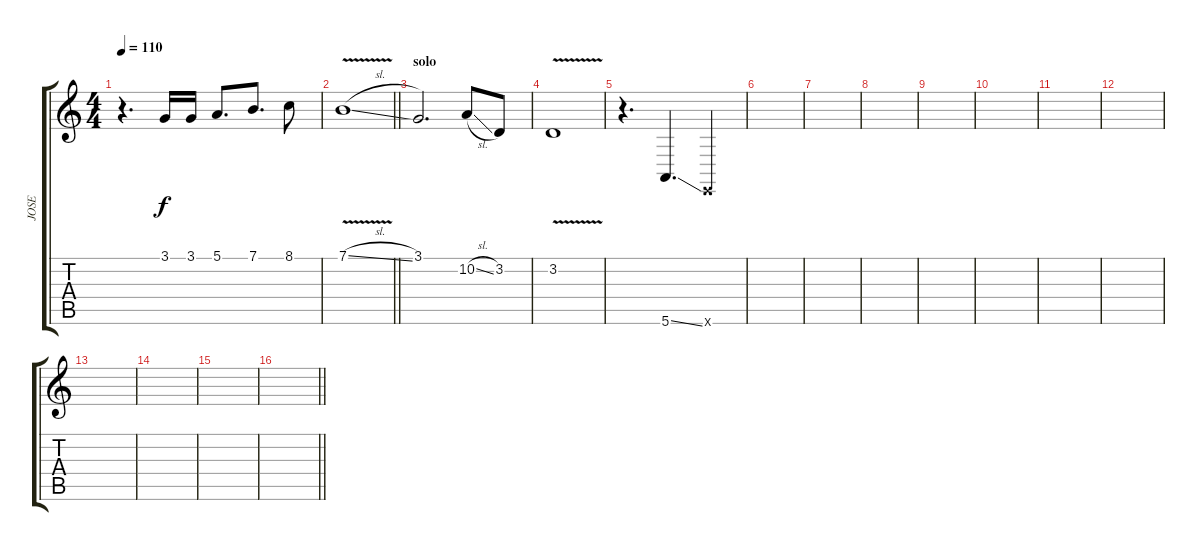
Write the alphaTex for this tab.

\track ("JOSE" "JOSE") {instrument synthbrass1}
\staff {score tabs}
\tuning (E4 B3 G3 D3 A2 E2) {hide}
\ts (4 4)
\tempo 110
\clef g2
\ks c
r.4{d dy f} 3.1.16 3.1.16 5.1.8{d} 7.1.8{d} 8.1.8 |
\barLineRight lightlight
7.1{v sl}.1 |
\section ("" "solo")
3.1.2{d} 10.2{sl}.8 3.2.8 |
3.2{v}.1 |
r.4{d volume 12} 5.6{ss}.4{d} 0.6{x}.4 |
|
|
|
|
|
|
|
|
|
|
\barLineRight lightlight
